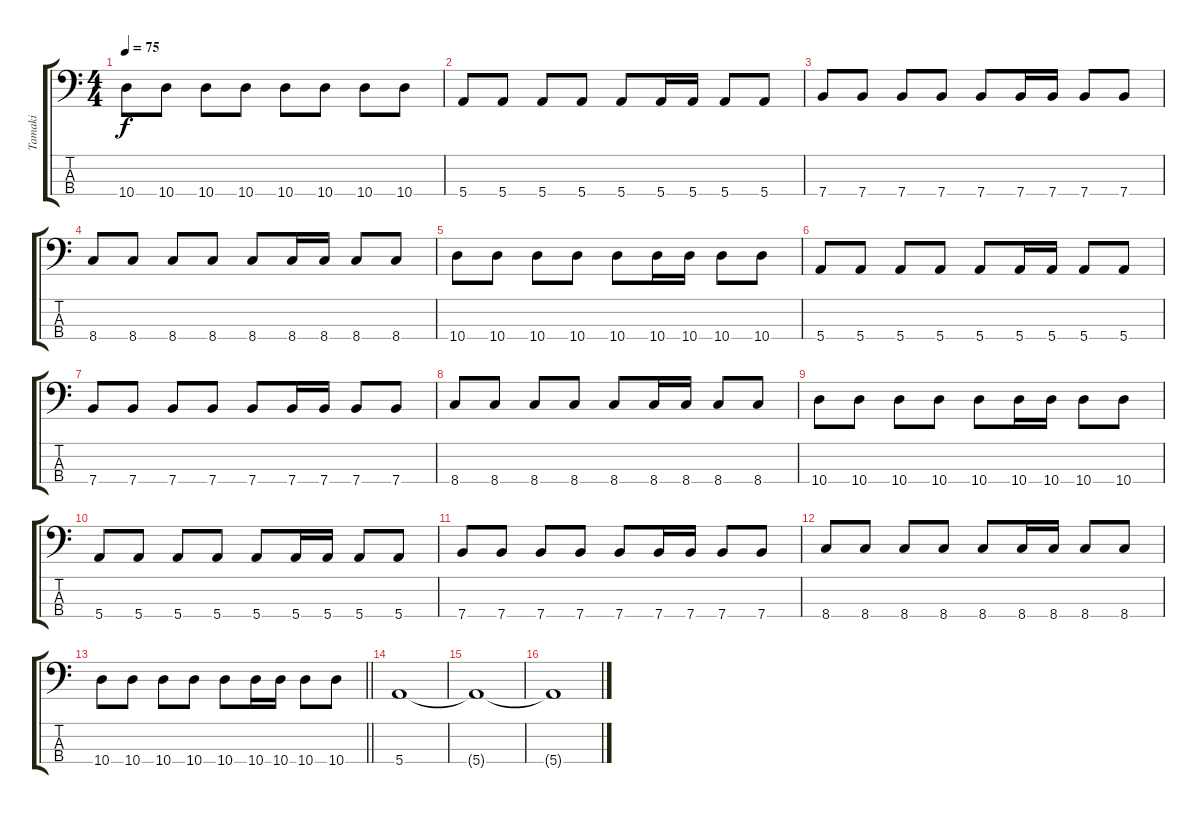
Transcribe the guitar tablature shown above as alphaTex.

\track ("Tamaki" "Tamaki") {instrument electricbassfinger}
\staff {score tabs}
\tuning (G2 D2 A1 E1) {hide}
\ts (4 4)
\tempo 75
\clef f4
\ks c
10.4.8{dy f} 10.4.8 10.4.8 10.4.8 10.4.8 10.4.8 10.4.8 10.4.8 |
5.4.8 5.4.8 5.4.8 5.4.8 5.4.8 5.4.16 5.4.16 5.4.8 5.4.8 |
7.4.8 7.4.8 7.4.8 7.4.8 7.4.8 7.4.16 7.4.16 7.4.8 7.4.8 |
8.4.8 8.4.8 8.4.8 8.4.8 8.4.8 8.4.16 8.4.16 8.4.8 8.4.8 |
10.4.8 10.4.8 10.4.8 10.4.8 10.4.8 10.4.16 10.4.16 10.4.8 10.4.8 |
5.4.8 5.4.8 5.4.8 5.4.8 5.4.8 5.4.16 5.4.16 5.4.8 5.4.8 |
7.4.8 7.4.8 7.4.8 7.4.8 7.4.8 7.4.16 7.4.16 7.4.8 7.4.8 |
8.4.8 8.4.8 8.4.8 8.4.8 8.4.8 8.4.16 8.4.16 8.4.8 8.4.8 |
10.4.8 10.4.8 10.4.8 10.4.8 10.4.8 10.4.16 10.4.16 10.4.8 10.4.8 |
5.4.8 5.4.8 5.4.8 5.4.8 5.4.8 5.4.16 5.4.16 5.4.8 5.4.8 |
7.4.8 7.4.8 7.4.8 7.4.8 7.4.8 7.4.16 7.4.16 7.4.8 7.4.8 |
8.4.8 8.4.8 8.4.8 8.4.8 8.4.8 8.4.16 8.4.16 8.4.8 8.4.8 |
\barLineRight lightlight
10.4.8 10.4.8 10.4.8 10.4.8 10.4.8 10.4.16 10.4.16 10.4.8 10.4.8 |
\section ("" "")
5.4.1 |
5.4{t}.1 |
5.4{t}.1
